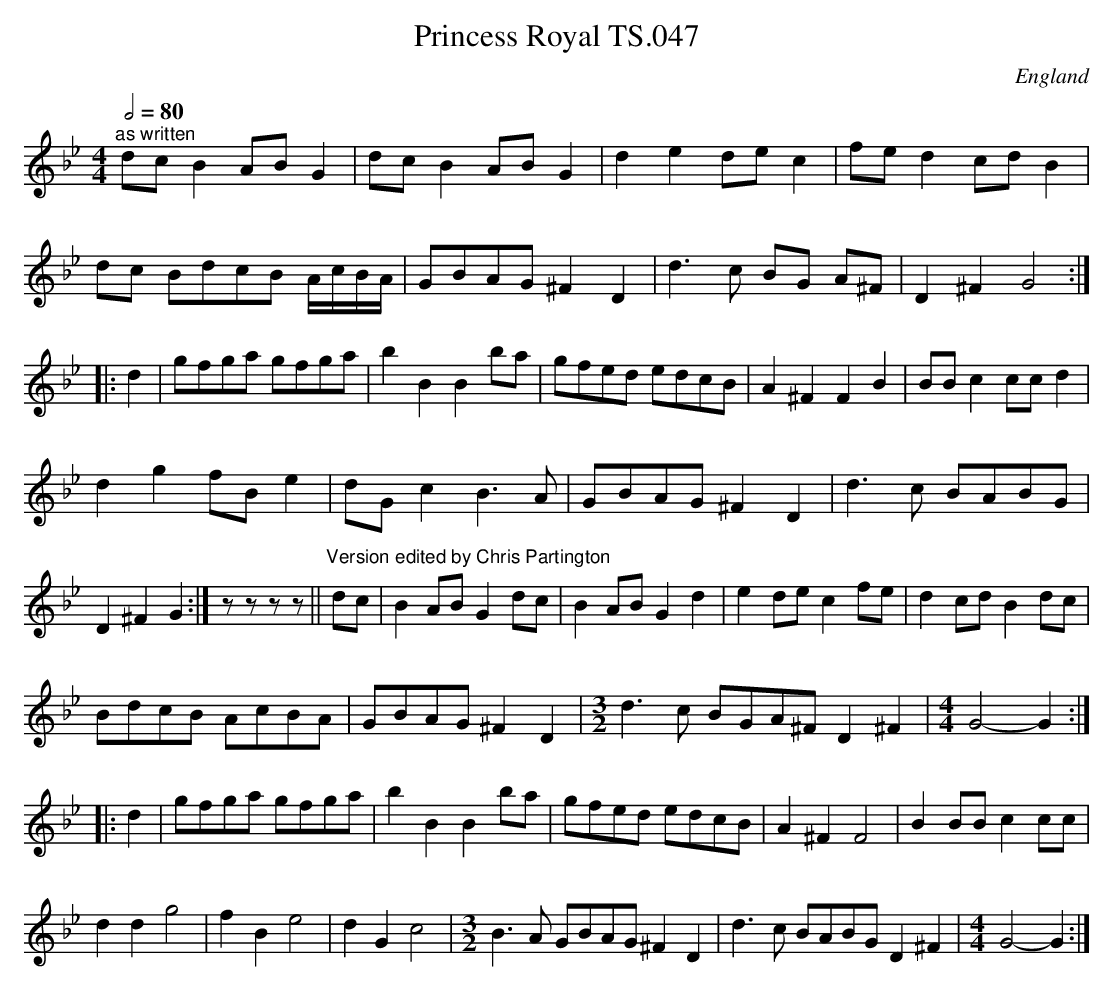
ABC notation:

X:1
T:Princess Royal TS.047
M:4/4
L:1/8
Q:1/2=80
O:England
K:G minor
"^as written"
dcB2ABG2|dcB2ABG2|d2e2dec2|fed2cdB2|!
dc BdcB A/c/B/A/|GBAG ^F2D2|d3c BG A^F|D2^F2G4:|!
|:d2|gfga gfga|b2B2B2ba|gfed edcB|A2^F2F2B2|BBc2ccd2|!
d2g2fBe2|dGc2B3A|GBAG^F2D2|d3c BABG|D2^F2G2:|]
zzzz||
"^Version edited by Chris Partington"
dc|B2AB G2dc|B2AB G2d2|e2dec2fe|d2cd B2dc |!
BdcB AcBA|GBAG ^F2D2|[M:3/2] d3c BGA^F D2^F2|[M:4/4]G4-G2:|!
|:d2|gfga gfga|b2B2B2ba|gfed edcB|A2^F2F4|B2BBc2cc|!
d2d2g4|f2B2e4|d2G2c4|[M:3/2]B3A GBAG^F2D2|d3c BABG D2^F2|[M:4/4]G4-G2:|
